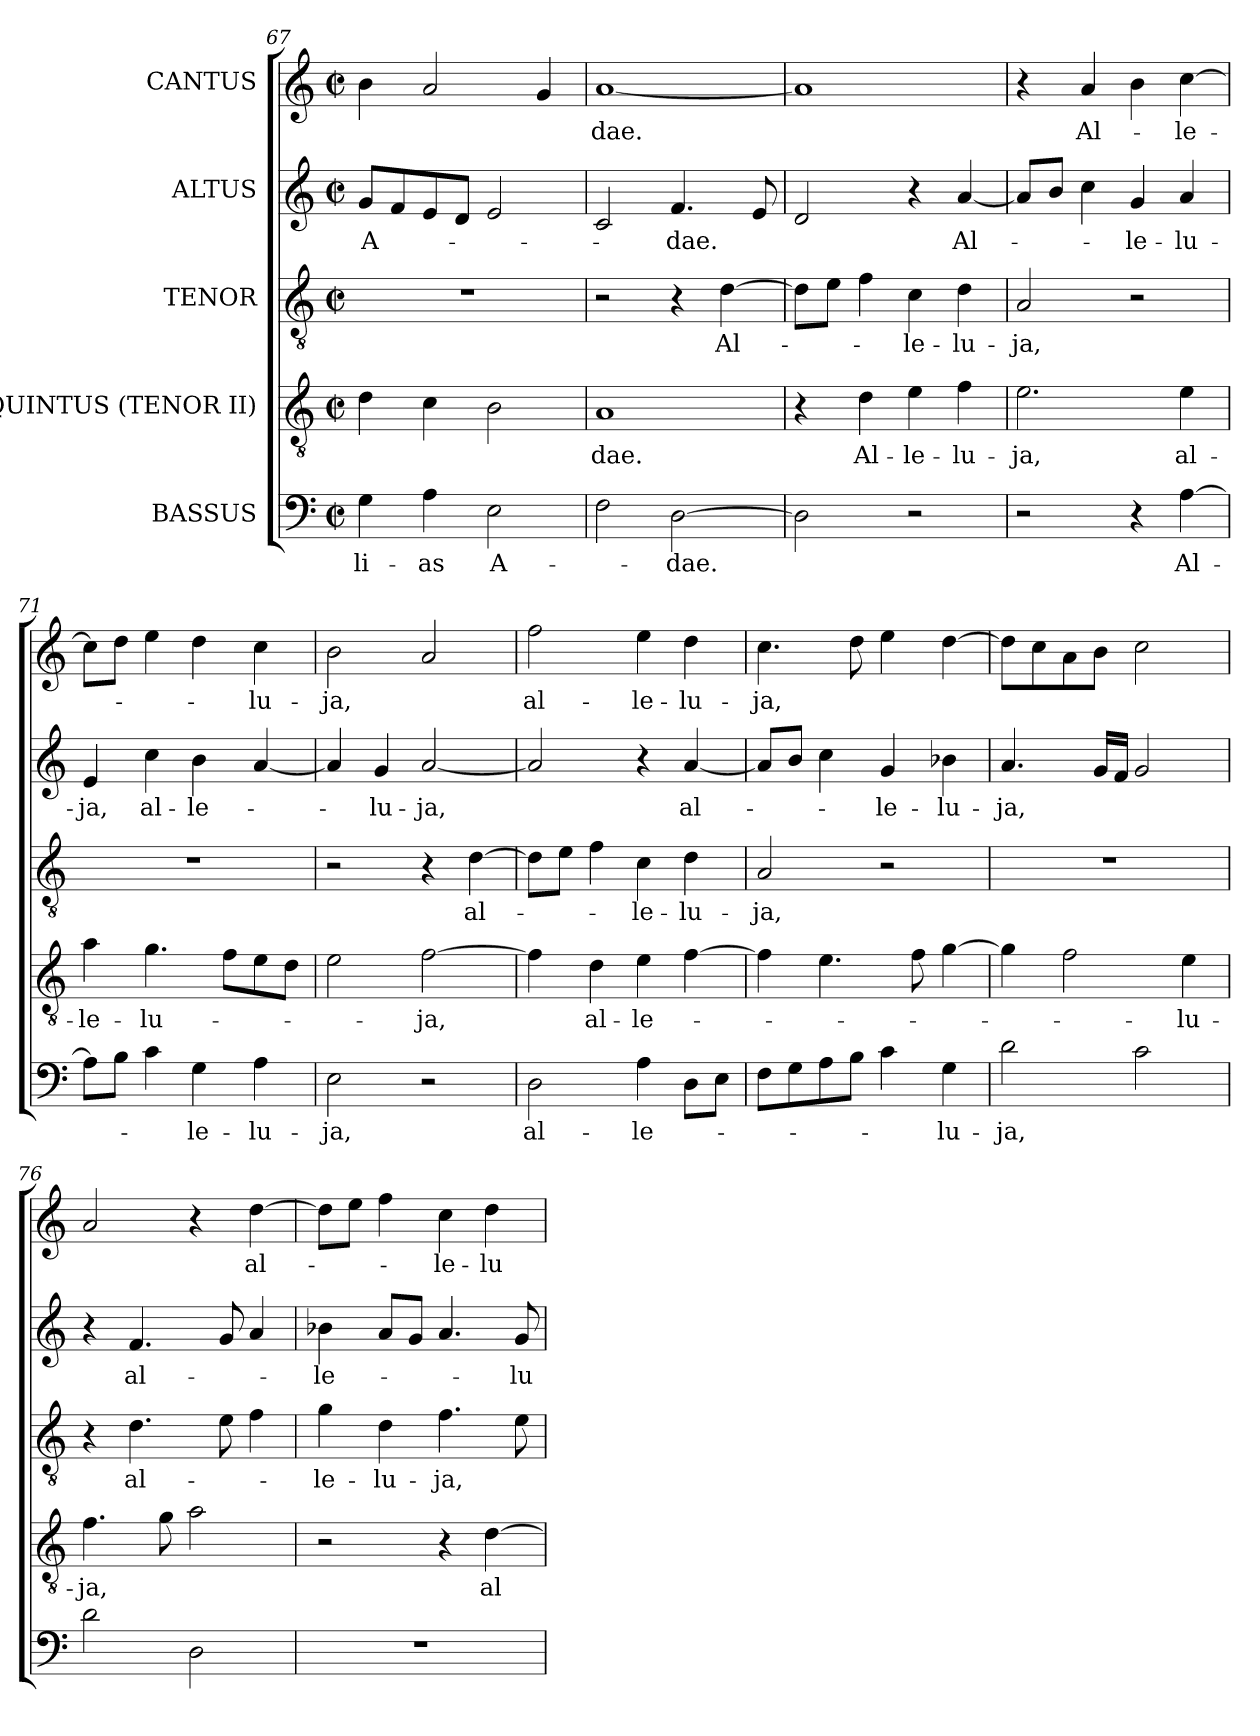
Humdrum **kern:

**kern	**text	**kern	**text	**kern	**text	**kern	**text	**kern	**text
*part5	*part5	*part4	*part4	*part3	*part3	*part2	*part2	*part1	*part1
*staff5	*staff5	*staff4	*staff4	*staff3	*staff3	*staff2	*staff2	*staff1	*staff1
*I"BASSUS	*	*I"QUINTUS (TENOR II)	*	*I"TENOR	*	*I"ALTUS	*	*I"CANTUS	*
*clefF4	*	*clefGv2	*	*clefGv2	*	*clefG2	*	*clefG2	*
*k[]	*	*k[]	*	*k[]	*	*k[]	*	*k[]	*
*C:	*	*C:	*	*C:	*	*C:	*	*C:	*
*M2/2	*	*M2/2	*	*M2/2	*	*M2/2	*	*M2/2	*
*met(c|)	*	*met(c|)	*	*met(c|)	*	*met(c|)	*	*met(c|)	*
=67	=67	=67	=67	=67	=67	=67	=67	=67	=67
4G\	-li-	4d\	.	1r	.	8g/L	A-	4b\	.
.	.	.	.	.	.	8f/	.	.	.
4A\	-as	4c\	.	.	.	8e/	.	2a/	.
.	.	.	.	.	.	8d/J	.	.	.
2E\	A-	2B\	.	.	.	2e/	.	.	.
.	.	.	.	.	.	.	.	4g/	.
=68	=68	=68	=68	=68	=68	=68	=68	=68	=68
2F\	.	1A	-dae.	2r	.	2c/	.	[1a	-dae.
[2D\	-dae.	.	.	4r	.	4.f/	-dae.	.	.
.	.	.	.	[4d\	Al-	.	.	.	.
.	.	.	.	.	.	8e/	.	.	.
=69	=69	=69	=69	=69	=69	=69	=69	=69	=69
2D\]	.	4r	.	8d\L]	.	2d/	.	1a]	.
.	.	.	.	8e\J	.	.	.	.	.
.	.	4d\	Al-	4f\	.	.	.	.	.
2r	.	4e\	-le-	4c\	-le-	4r	.	.	.
.	.	4f\	-lu-	4d\	-lu-	[4a/	Al-	.	.
=70	=70	=70	=70	=70	=70	=70	=70	=70	=70
2r	.	2.e\	-ja,	2A/	-ja,	8a/L]	.	4r	.
.	.	.	.	.	.	8b/J	.	.	.
.	.	.	.	.	.	4cc\	.	4a/	Al-
4r	.	.	.	2r	.	4g/	-le-	4b\	.
[4A\	Al-	4e\	al-	.	.	4a/	-lu-	[4cc\	-le-
=71	=71	=71	=71	=71	=71	=71	=71	=71	=71
8A\L]	.	4a\	-le-	1r	.	4e/	-ja,	8cc\L]	.
8B\J	.	.	.	.	.	.	.	8dd\J	.
4c\	.	4.g\	-lu-	.	.	4cc\	al-	4ee\	.
4G\	-le-	.	.	.	.	4b\	-le-	4dd\	.
.	.	8f\L	.	.	.	.	.	.	.
4A\	-lu-	8e\	.	.	.	[4a/	.	4cc\	-lu-
.	.	8d\J	.	.	.	.	.	.	.
!!LO:LB:g=z
=72	=72	=72	=72	=72	=72	=72	=72	=72	=72
2E\	-ja,	2e\	.	2r	.	4a/]	.	2b\	-ja,
.	.	.	.	.	.	4g/	-lu-	.	.
2r	.	[2f\	-ja,	4r	.	[2a/	-ja,	2a/	.
.	.	.	.	[4d\	al-	.	.	.	.
=73	=73	=73	=73	=73	=73	=73	=73	=73	=73
2D\	al-	4f\]	.	8d\L]	.	2a/]	.	2ff\	al-
.	.	.	.	8e\J	.	.	.	.	.
.	.	4d\	al-	4f\	.	.	.	.	.
4A\	-le-	4e\	-le-	4c\	-le-	4r	.	4ee\	-le-
8D\L	.	[4f\	.	4d\	-lu-	[4a/	al-	4dd\	-lu-
8E\J	.	.	.	.	.	.	.	.	.
=74	=74	=74	=74	=74	=74	=74	=74	=74	=74
8F\L	.	4f\]	.	2A/	-ja,	8a/L]	.	4.cc\	-ja,
8G\	.	.	.	.	.	8b/J	.	.	.
8A\	.	4.e\	.	.	.	4cc\	.	.	.
8B\J	.	.	.	.	.	.	.	8dd\	.
4c\	.	.	.	2r	.	4g/	-le-	4ee\	.
.	.	8f\	.	.	.	.	.	.	.
4G\	-lu-	[4g\	.	.	.	4b-X\	-lu-	[4dd\	.
=75	=75	=75	=75	=75	=75	=75	=75	=75	=75
2d\	-ja,	4g\]	.	1r	.	4.a/	-ja,	8dd\L]	.
.	.	.	.	.	.	.	.	8cc\	.
.	.	2f\	.	.	.	.	.	8a\	.
.	.	.	.	.	.	16g/LL	.	8b\J	.
.	.	.	.	.	.	16f/JJ	.	.	.
2c\	.	.	.	.	.	2g/	.	2cc\	.
.	.	4e\	-lu-	.	.	.	.	.	.
=76	=76	=76	=76	=76	=76	=76	=76	=76	=76
2d\	.	4.f\	-ja,	4r	.	4r	.	2a/	.
.	.	.	.	4.d\	al-	4.f/	al-	.	.
.	.	8g\	.	.	.	.	.	.	.
2D\	.	2a\	.	.	.	.	.	4r	.
.	.	.	.	8e\	.	8g/	.	.	.
.	.	.	.	4f\	.	4a/	.	[4dd\	al-
=77	=77	=77	=77	=77	=77	=77	=77	=77	=77
1r	.	2r	.	4g\	-le-	4b-X\	-le-	8dd\L]	.
.	.	.	.	.	.	.	.	8ee\J	.
.	.	.	.	4d\	-lu-	8a/L	.	4ff\	.
.	.	.	.	.	.	8g/J	.	.	.
.	.	4r	.	4.f\	-ja,	4.a/	.	4cc\	-le-
.	.	[4d\	al-	.	.	.	.	4dd\	-lu-
.	.	.	.	8e\	.	8g/	-lu-	.	.
=	=	=	=	=	=	=	=	=	=
*-	*-	*-	*-	*-	*-	*-	*-	*-	*-
